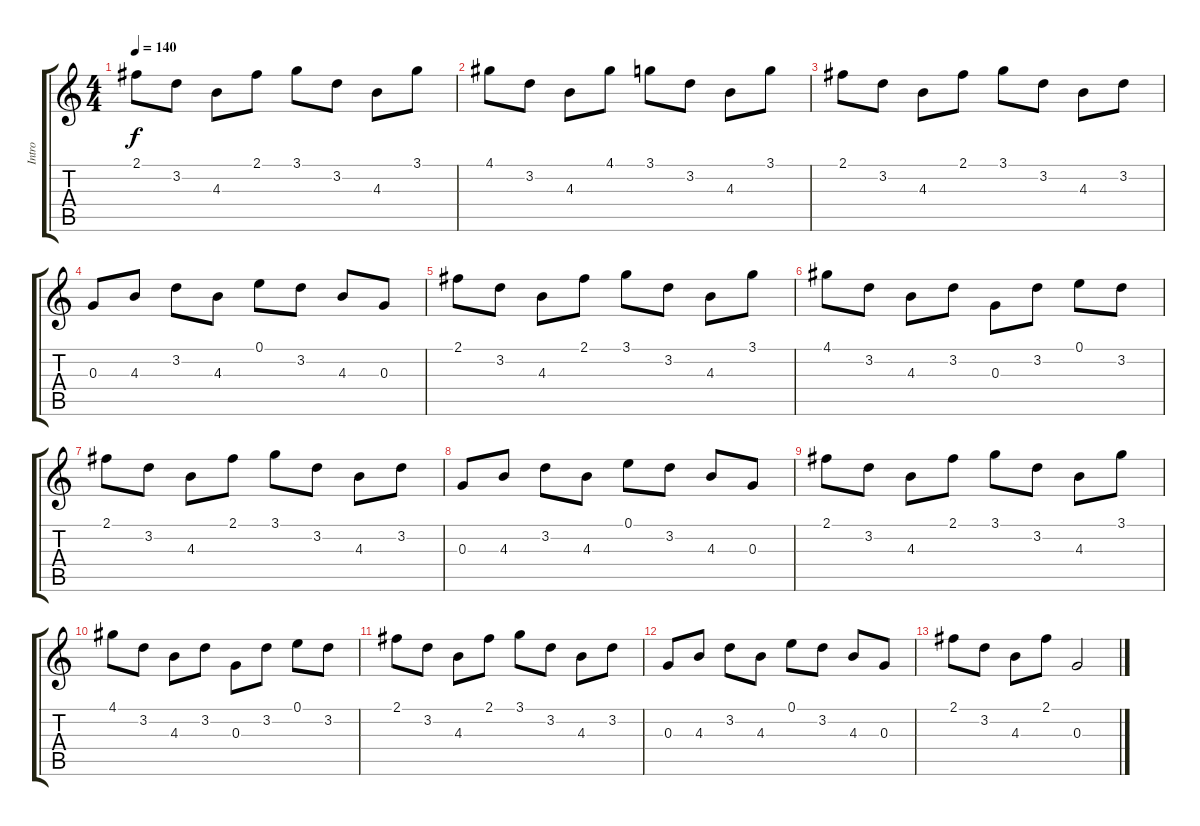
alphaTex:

\track ("Intro" "Intro") {instrument distortionguitar}
\staff {score tabs}
\tuning (E4 B3 G3 D3 A2 E2) {hide}
\ts (4 4)
\tempo 140
\clef g2
\ks c
2.1.8{dy f instrument distortionguitar} 3.2.8 4.3.8 2.1.8 3.1.8 3.2.8 4.3.8 3.1.8 |
4.1.8 3.2.8 4.3.8 4.1.8 3.1.8 3.2.8 4.3.8 3.1.8 |
2.1.8 3.2.8 4.3.8 2.1.8 3.1.8 3.2.8 4.3.8 3.2.8 |
0.3.8 4.3.8 3.2.8 4.3.8 0.1.8 3.2.8 4.3.8 0.3.8 |
2.1.8 3.2.8 4.3.8 2.1.8 3.1.8 3.2.8 4.3.8 3.1.8 |
4.1.8 3.2.8 4.3.8 3.2.8 0.3.8 3.2.8 0.1.8 3.2.8 |
2.1.8 3.2.8 4.3.8 2.1.8 3.1.8 3.2.8 4.3.8 3.2.8 |
0.3.8 4.3.8 3.2.8 4.3.8 0.1.8 3.2.8 4.3.8 0.3.8 |
2.1.8 3.2.8 4.3.8 2.1.8 3.1.8 3.2.8 4.3.8 3.1.8 |
4.1.8 3.2.8 4.3.8 3.2.8 0.3.8 3.2.8 0.1.8 3.2.8 |
2.1.8 3.2.8 4.3.8 2.1.8 3.1.8 3.2.8 4.3.8 3.2.8 |
0.3.8 4.3.8 3.2.8 4.3.8 0.1.8 3.2.8 4.3.8 0.3.8 |
2.1.8 3.2.8 4.3.8 2.1.8 0.3.2
